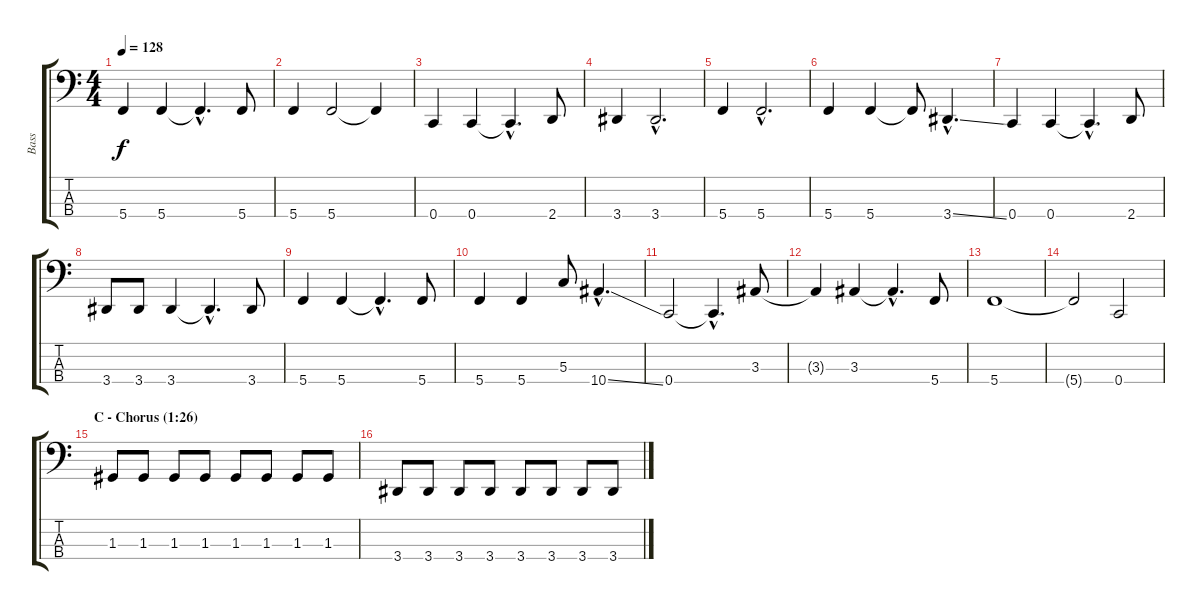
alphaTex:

\track ("Bass" "Bass") {instrument electricbasspick}
\staff {score tabs}
\tuning (F2 C2 G1 C1) {hide}
\ts (4 4)
\tempo 128
\clef f4
\ks c
5.4.4{dy f} 5.4.4 5.4{hac t}.4{d} 5.4.8 |
5.4.4 5.4.2 5.4{t}.4 |
0.4.4 0.4.4 0.4{hac t}.4{d} 2.4.8 |
3.4.4 3.4{hac}.2{d} |
5.4.4 5.4{hac}.2{d} |
5.4.4 5.4.4 5.4{t}.8 3.4{ss hac}.4{d} |
0.4.4 0.4.4 0.4{hac t}.4{d} 2.4.8 |
3.4.8 3.4.8 3.4.4 3.4{hac t}.4{d} 3.4.8 |
5.4.4 5.4.4 5.4{hac t}.4{d} 5.4.8 |
5.4.4 5.4.4 5.3.8 10.4{ss hac}.4{d} |
0.4.2 0.4{hac t}.4{d} 3.3.8 |
3.3{t}.4 3.3.4 3.3{hac t}.4{d} 5.4.8 |
5.4.1 |
5.4{t}.2 0.4.2 |
\section ("" "C - Chorus (1:26)")
1.3.8 1.3.8 1.3.8 1.3.8 1.3.8 1.3.8 1.3.8 1.3.8 |
3.4.8 3.4.8 3.4.8 3.4.8 3.4.8 3.4.8 3.4.8 3.4.8
